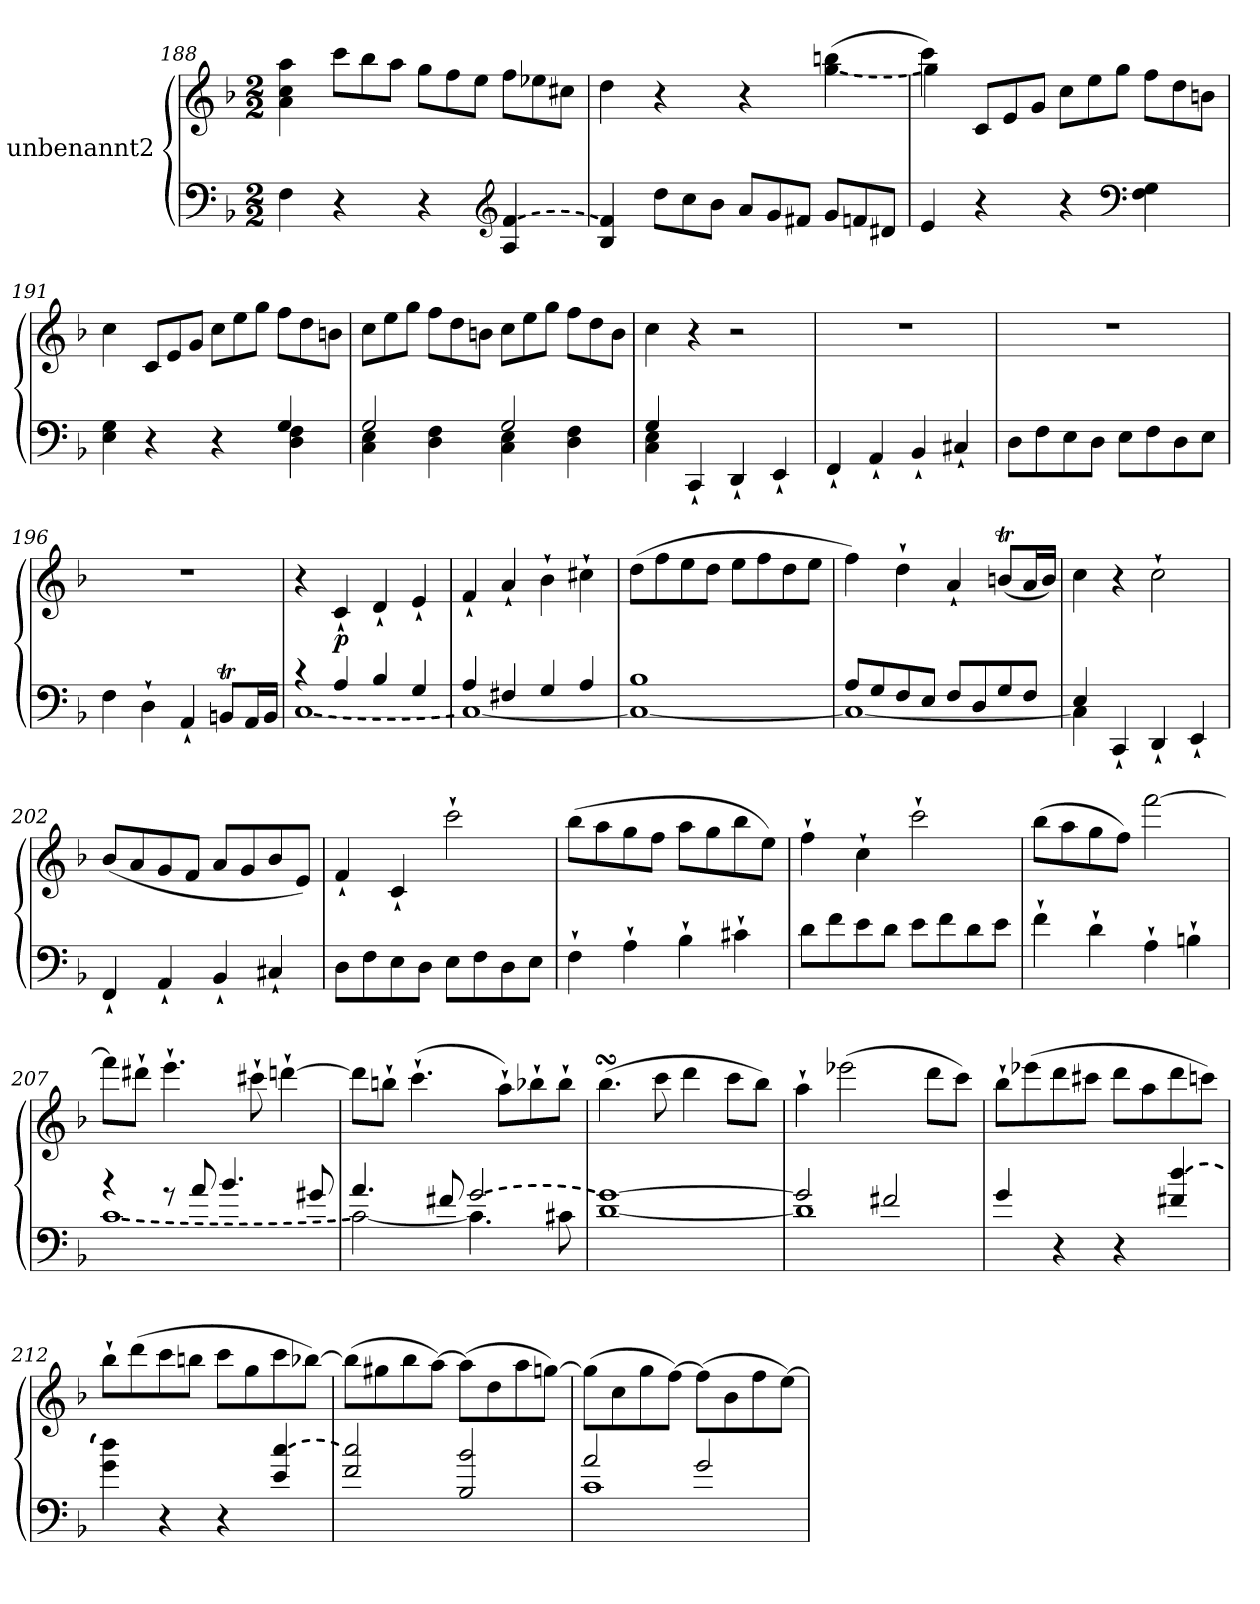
**kern	**kern	**dynam
*part1	*part1	*part1
*staff2	*staff1	*staff1/2
*I"unbenannt2	*	*
*clefF4	*clefG2	*
*k[b-]	*k[b-]	*
*M2/2	*M2/2	*
=188	=188	=188
4F\	4a\ 4cc\ 4aa\	.
*	*Xtuplet	*
4r	12ccc\L	.
.	12bb-\	.
.	12aa\J	.
4r	12gg\L	.
.	12ff\	.
.	12ee\J	.
*clefG2	*	*
!LO:T:n=2:dash	!	!
4A/ [4f/	12ff\L	.
.	12ee-X\	.
.	12cc#X\J	.
=189	=189	=189
4B-/ 4f/]	4dd\	.
*Xtuplet	*	*
12dd\L	4r	.
12cc\	.	.
12b-\J	.	.
12a/L	4r	.
12g/	.	.
12f#X/J	.	.
!	!LO:T:n=1:dash	!
12g/L	(>[4gg\ 4bbn\	.
12fn/	.	.
12d#X/J	.	.
=190	=190	=190
*	*^	*
4e/	4ccc\)	4gg\]	.
4r	12c/L	2.ryy	.
.	12e/	.	.
.	12g/J	.	.
4r	12cc\L	.	.
.	12ee\	.	.
.	12gg\J	.	.
*clefF4	*	*	*
4F\ 4G\	12ff\L	.	.
.	12dd\	.	.
.	12bn\J	.	.
*	*v	*v	*
=191	=191	=191
*^	*	*
4E\ 4G\	2.ryy	4cc\	.
4r	.	12c/L	.
.	.	12e/	.
.	.	12g/J	.
4r	.	12cc\L	.
.	.	12ee\	.
.	.	12gg\J	.
4G/	4D\ 4F\	12ff\L	.
.	.	12dd\	.
.	.	12bn\J	.
=192	=192	=192	=192
2G/	4C\ 4E\	12cc\L	.
.	.	12ee\	.
.	.	12gg\J	.
.	4D\ 4F\	12ff\L	.
.	.	12dd\	.
.	.	12bn\J	.
2G/	4C\ 4E\	12cc\L	.
.	.	12ee\	.
.	.	12gg\J	.
.	4D\ 4F\	12ff\L	.
.	.	12dd\	.
.	.	12b\J	.
=193	=193	=193	=193
4G/	4C\ 4E\	4cc\	.
4CC`/	2.ryy	4r	.
4DD`/	.	2r	.
4EE`/	.	.	.
*v	*v	*	*
=194	=194	=194
4FF`/	1r	.
4AA`/	.	.
4BB-`/	.	.
4C#X`/	.	.
=195	=195	=195
8D\L	1r	.
8F\	.	.
8E\	.	.
8D\J	.	.
8E\L	.	.
8F\	.	.
8D\	.	.
8E\J	.	.
=196	=196	=196
4F\	1r	.
4D`\	.	.
4AA`/	.	.
8BBnt/L	.	.
16AA/L	.	.
16BB/JJ	.	.
=197	=197	=197
*^	*	*
!	!LO:T:dash	!	!
4r	[1C	4r	.
!	!	!	!LO:DY:b
4A/	.	4c`/	p
4B-/	.	4d`/	.
4G/	.	4e`/	.
=198	=198	=198	=198
4A/	1C_	4f`/	.
4F#X/	.	4a`/	.
4G/	.	4b-`\	.
4A/	.	4cc#X`\	.
=199	=199	=199	=199
1B-	1C_	(>8dd\L	.
.	.	8ff\	.
.	.	8ee\	.
.	.	8dd\J	.
.	.	8ee\L	.
.	.	8ff\	.
.	.	8dd\	.
.	.	8ee\J	.
=200	=200	=200	=200
8A/L	1C_	4ff\)	.
8G/	.	.	.
8F/	.	4dd`\	.
8E/J	.	.	.
8F/L	.	4a`/	.
8D/	.	.	.
8G/	.	(<8bnt/L	.
8F/J	.	16a/L	.
.	.	16b/JJ)	.
=201	=201	=201	=201
4E/	4C\]	4cc\	.
4CC`/	2.ryy	4r	.
4DD`/	.	2cc`\	.
4EE`/	.	.	.
*v	*v	*	*
=202	=202	=202
4FF`/	(<8b-/L	.
.	8a/	.
4AA`/	8g/	.
.	8f/J	.
4BB-`/	8a/L	.
.	8g/	.
4C#X`/	8b-/	.
.	8e/J)	.
=203	=203	=203
8D\L	4f`/	.
8F\	.	.
8E\	4c`/	.
8D\J	.	.
8E\L	2ccc`\	.
8F\	.	.
8D\	.	.
8E\J	.	.
=204	=204	=204
4F`\	(>8bb-\L	.
.	8aa\	.
4A`\	8gg\	.
.	8ff\J	.
4B-`\	8aa\L	.
.	8gg\	.
4c#X`\	8bb-\	.
.	8ee\J)	.
=205	=205	=205
8d\L	4ff`\	.
8f\	.	.
8e\	4cc`\	.
8d\J	.	.
8e\L	2ccc`\	.
8f\	.	.
8d\	.	.
8e\J	.	.
=206	=206	=206
4f`\	(>8bb-\L	.
.	8aa\	.
4d`\	8gg\	.
.	8ff\J)	.
4A`\	[2fff\	.
4Bn`\	.	.
=207	=207	=207
*^	*	*
!	!LO:T:dash	!	!
4r	[1c	8fff\L]	.
.	.	8ddd#X`\J	.
8r	.	4.eee`\	.
8a/	.	.	.
4.b-/	.	.	.
.	.	8ccc#X`\	.
.	.	[4dddn`\	.
8g#X/	.	.	.
=208	=208	=208	=208
4.a/	2c\_	8ddd\L]	.
.	.	8bbn`\J	.
.	.	(>4.ccc`\	.
8f#X/	.	.	.
!LO:T:dash	!	!	!
[2g/	4.c\]	.	.
.	.	8aa`\L)	.
.	.	8bb-X`\	.
.	8c#X\	8bb-`\J	.
=209	=209	=209	=209
1g_	[1d	(>4.bb-sSSs\	.
.	.	8ccc\	.
.	.	4ddd\	.
.	.	8ccc\L	.
.	.	8bb-\J)	.
=210	=210	=210	=210
2g/]	1d]	4aa`\	.
.	.	(>2eee-X\	.
2f#X/	.	.	.
.	.	8ddd\L	.
.	.	8ccc\J)	.
*v	*v	*	*
=211	=211	=211
4g/	8bb-`\L	.
.	(>8eee-X\	.
4r	8ddd\	.
.	8ccc#X\J	.
4r	8ddd\L	.
.	8aa\	.
!LO:T:n=2:dash	!	!
4f#X/ [4dd/	8ddd\	.
.	8cccn\J)	.
=212	=212	=212
4g\ 4dd\]	8bb-`\L	.
.	(>8ddd\	.
4r	8ccc\	.
.	8bbn\J	.
4r	8ccc\L	.
.	8gg\	.
!LO:T:n=2:dash	!	!
4e/ [4cc/	8ccc\	.
.	[8bb-X\J)	.
=213	=213	=213
2f/ 2cc/]	(>8bb-\L]	.
.	8gg#X\	.
.	8bb-\	.
.	[8aa\J)	.
2B-/ 2b-/	(>8aa\L]	.
.	8dd\	.
.	8aa\	.
.	[8ggn\J)	.
=214	=214	=214
*^	*	*
2a/	1c	(>8gg\L]	.
.	.	8cc\	.
.	.	8gg\	.
.	.	[8ff\J)	.
2g/	.	(>8ff\L]	.
.	.	8b-\	.
.	.	8ff\	.
.	.	[8ee\J)	.
*v	*v	*	*
=	=	=
*-	*-	*-
